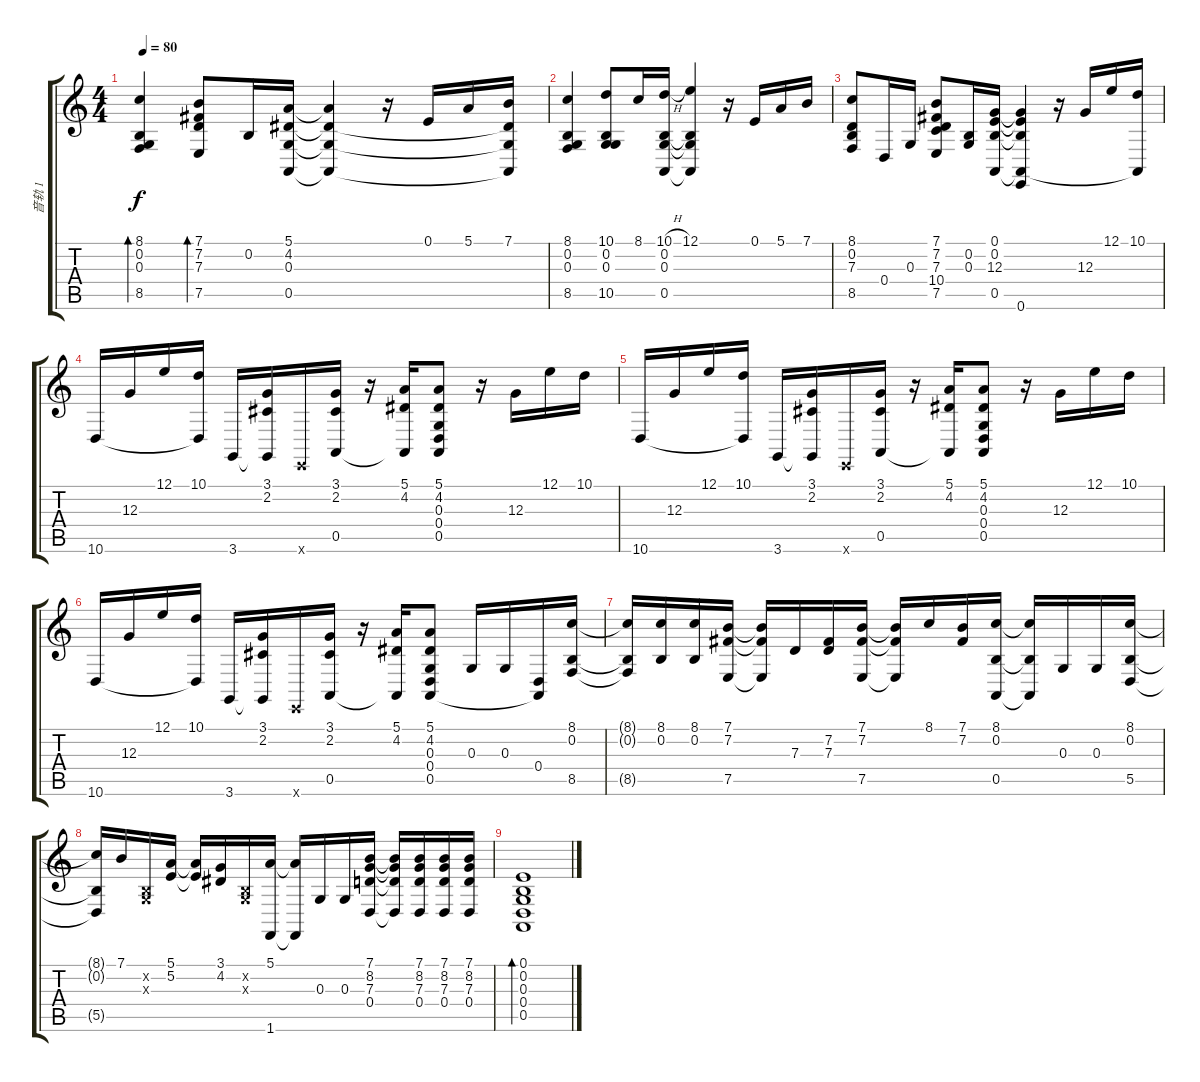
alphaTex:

\track ("音轨 1" "音轨 1") {instrument acousticgrandpiano}
\staff {score tabs}
\tuning (E4 B3 G3 D3 A2 E2) {hide}
\ts (4 4)
\tempo 80
\clef g2
\ks c
(8.1 0.2 0.3 8.5).4{bd 120 dy f} (7.1 7.2 7.3 7.5).8{bd 480} 0.2.16 (5.1 4.2 0.3 0.5).16 (5.1{t} 4.2{t} 0.3{t} 0.5{t}).4 r.16 0.1.16 5.1.16 (7.1 4.2{t} 0.3{t} 0.5{t}).16 |
(8.1 0.2 0.3 8.5).4 (10.1 0.2 0.3 10.5).8 8.1.16 (10.1{h} 0.2 0.3 0.5).16 (12.1 0.2{t} 0.3{t} 0.5{t}).4 r.16 0.1.16 5.1.16 7.1.16 |
(8.1 0.2 7.3 8.5).8 0.4.16 0.3.16 (7.1 7.2 7.3 10.4 7.5).8 (0.2 0.3).16 (0.1 0.2 12.3 0.5).16 (0.1{t} 0.2{t} 12.3{t} 0.5{t} 0.6{t}).4 r.16 12.3.16 12.1.16 (10.1 0.5{t}).16 |
10.6.16 12.3.16 12.1.16 (10.1 10.6{t}).16 3.6.16 (3.1 2.2 3.6{t}).16 0.6{x}.16 (3.1 2.2 0.5).16 r.16 (5.1 4.2 0.5{t}).16 (5.1 4.2 0.3 0.4 0.5).8 r.16 12.3.16 12.1.16 10.1.16 |
10.6.16 12.3.16 12.1.16 (10.1 10.6{t}).16 3.6.16 (3.1 2.2 3.6{t}).16 0.6{x}.16 (3.1 2.2 0.5).16 r.16 (5.1 4.2 0.5{t}).16 (5.1 4.2 0.3 0.4 0.5).8 r.16 12.3.16 12.1.16 10.1.16 |
10.6.16 12.3.16 12.1.16 (10.1 10.6{t}).16 3.6.16 (3.1 2.2 3.6{t}).16 0.6{x}.16 (3.1 2.2 0.5).16 r.16 (5.1 4.2 0.5{t}).16 (5.1 4.2 0.3 0.4 0.5).8 0.3.16 0.3.16 (0.4 0.5{t}).16 (8.1 0.2 8.5).16 |
(8.1{t} 0.2{t} 8.5{t}).16 (8.1 0.2).16 (8.1 0.2).16 (7.1 7.2 7.5).16 (7.1{t} 7.2{t} 7.5{t}).16 7.3.16 (7.2 7.3).16 (7.1 7.2 7.5).16 (7.1{t} 7.2{t} 7.5{t}).16 8.1.16 (7.1 7.2).16 (8.1 0.2 0.5).16 (8.1{t} 0.2{t} 0.5{t}).16 0.3.16 0.3.16 (8.1 0.2 5.5).16 |
(8.1{t} 0.2{t} 5.5{t}).16 7.1.16 (0.2{x} 0.3{x}).16 (5.1 5.2).16 (5.1{t} 5.2{t}).16 (3.1 4.2).16 (0.2{x} 0.3{x}).16 (5.1 1.6).16 (5.1{t} 1.6{t}).16 0.3.16 0.3.16 (7.1 8.2 7.3 0.4).16 (7.1{t} 8.2{t} 7.3{t} 0.4{t}).16 (7.1 8.2 7.3 0.4).16 (7.1 8.2 7.3 0.4).16 (7.1 8.2 7.3 0.4).16 |
(0.1 0.2 0.3 0.4 0.5).1{bd 480}
